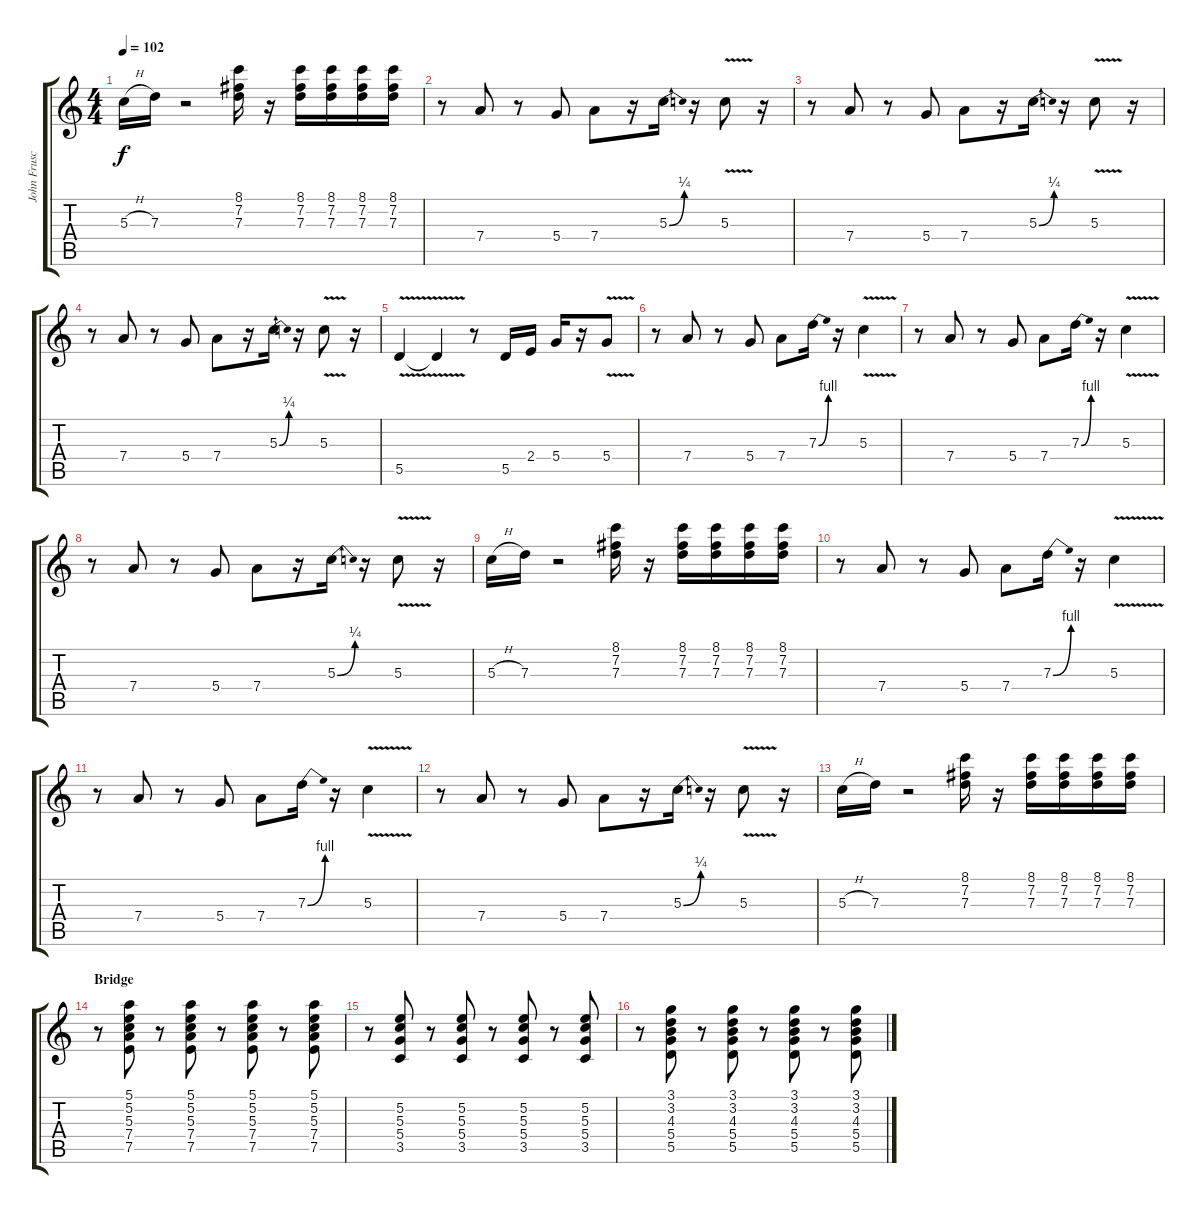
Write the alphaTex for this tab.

\track ("John Frusciante" "John Frusc") {instrument electricguitarclean}
\staff {score tabs}
\tuning (E4 B3 G3 D3 A2 E2) {hide}
\ts (4 4)
\tempo 102
\clef g2
\ks c
5.3{h}.16{dy f} 7.3.16 r.2 (8.1 7.2 7.3).16 r.16 (8.1 7.2 7.3).16 (8.1 7.2 7.3).16 (8.1 7.2 7.3).16 (8.1 7.2 7.3).16 |
r.8 7.4.8 r.8 5.4.8 7.4.8 r.16 5.3{be (bend 0 0 60 1)}.16 r.16 5.3{v}.8 r.16 |
r.8 7.4.8 r.8 5.4.8 7.4.8 r.16 5.3{be (bend 0 0 60 1)}.16 r.16 5.3{v}.8 r.16 |
r.8 7.4.8 r.8 5.4.8 7.4.8 r.16 5.3{be (bend 0 0 60 1)}.16 r.16 5.3{v}.8 r.16 |
5.5{v}.4 5.5{t}.4 r.8 5.5.16 2.4.16 5.4.16 r.16 5.4{v}.8 |
r.8 7.4.8 r.8 5.4.8 7.4.8 7.3{be (bend 0 0 60 4)}.16 r.16 5.3{v}.4 |
r.8 7.4.8 r.8 5.4.8 7.4.8 7.3{be (bend 0 0 60 4)}.16 r.16 5.3{v}.4 |
r.8 7.4.8 r.8 5.4.8 7.4.8 r.16 5.3{be (bend 0 0 60 1)}.16 r.16 5.3{v}.8 r.16 |
5.3{h}.16 7.3.16 r.2 (8.1 7.2 7.3).16 r.16 (8.1 7.2 7.3).16 (8.1 7.2 7.3).16 (8.1 7.2 7.3).16 (8.1 7.2 7.3).16 |
r.8 7.4.8 r.8 5.4.8 7.4.8 7.3{be (bend 0 0 60 4)}.16 r.16 5.3{v}.4 |
r.8 7.4.8 r.8 5.4.8 7.4.8 7.3{be (bend 0 0 60 4)}.16 r.16 5.3{v}.4 |
r.8 7.4.8 r.8 5.4.8 7.4.8 r.16 5.3{be (bend 0 0 60 1)}.16 r.16 5.3{v}.8 r.16 |
5.3{h}.16 7.3.16 r.2 (8.1 7.2 7.3).16 r.16 (8.1 7.2 7.3).16 (8.1 7.2 7.3).16 (8.1 7.2 7.3).16 (8.1 7.2 7.3).16 |
\section ("" "Bridge")
r.8 (5.1 5.2 5.3 7.4 7.5).8 r.8 (5.1 5.2 5.3 7.4 7.5).8 r.8 (5.1 5.2 5.3 7.4 7.5).8 r.8 (5.1 5.2 5.3 7.4 7.5).8 |
r.8 (5.2 5.3 5.4 3.5).8 r.8 (5.2 5.3 5.4 3.5).8 r.8 (5.2 5.3 5.4 3.5).8 r.8 (5.2 5.3 5.4 3.5).8 |
r.8 (3.1 3.2 4.3 5.4 5.5).8 r.8 (3.1 3.2 4.3 5.4 5.5).8 r.8 (3.1 3.2 4.3 5.4 5.5).8 r.8 (3.1 3.2 4.3 5.4 5.5).8
